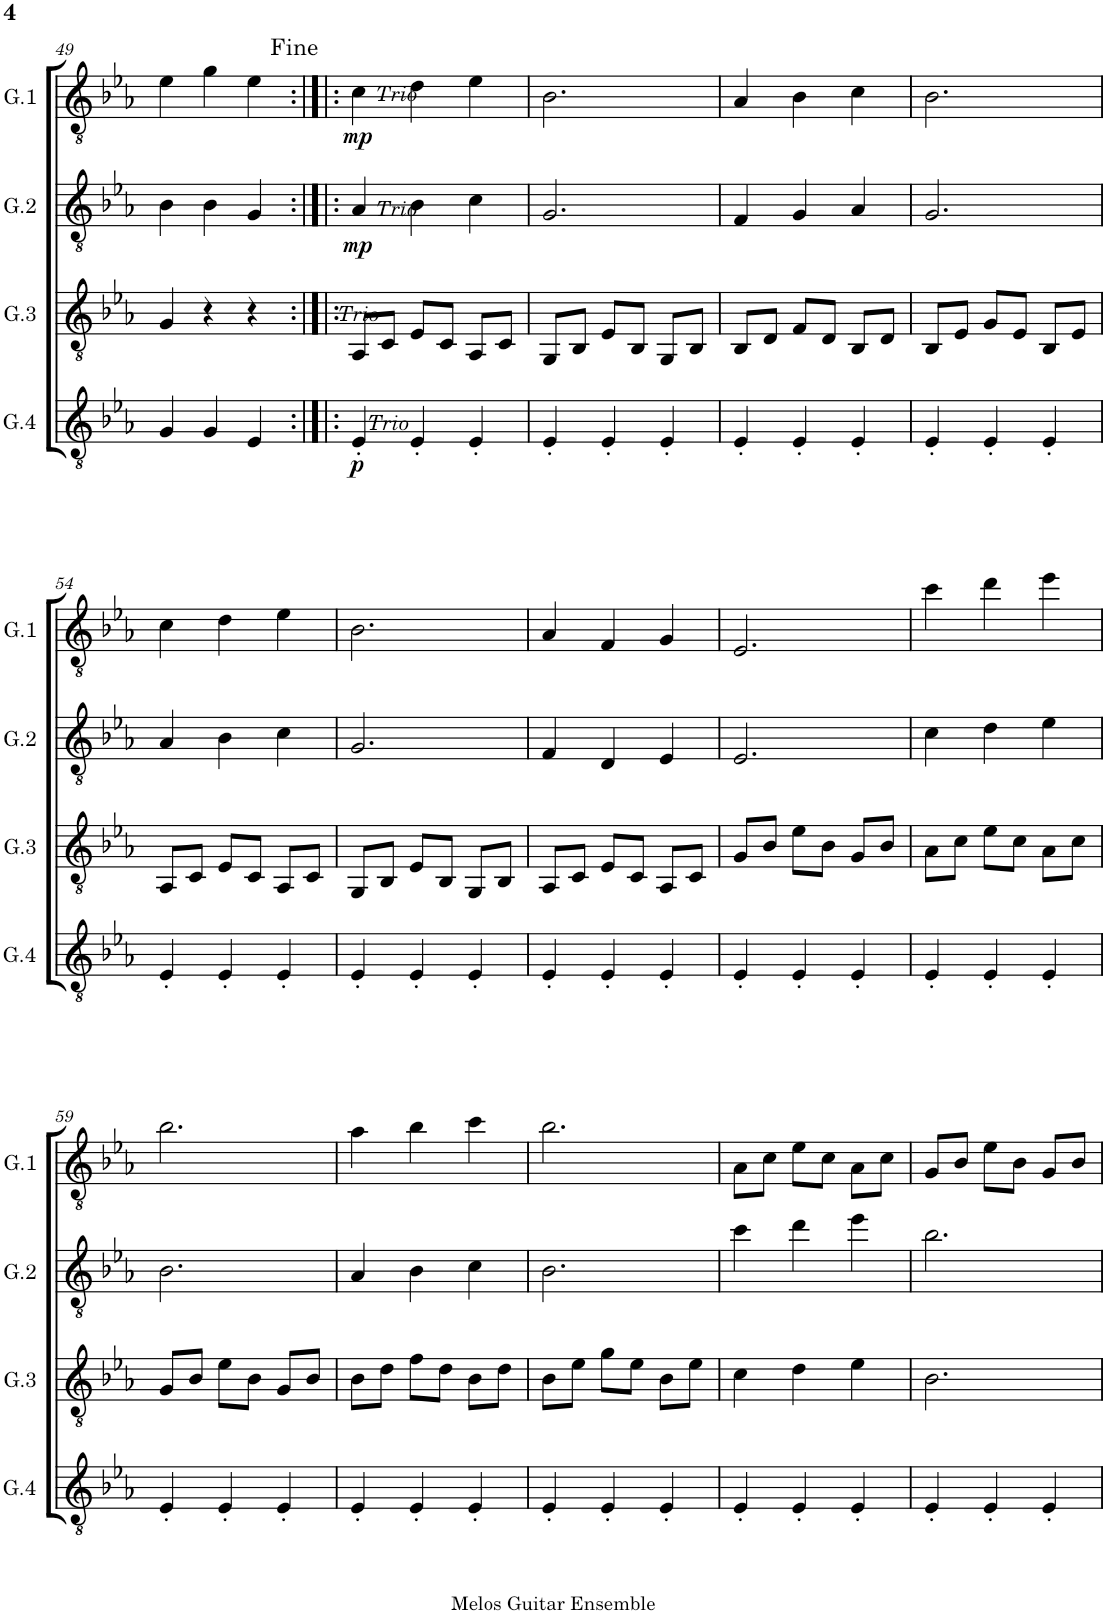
**kern	**dynam	**kern	**kern	**dynam	**kern	**dynam
*part4	*part4	*part3	*part2	*part2	*part1	*part1
*staff4	*staff4	*staff3	*staff2	*staff2	*staff1	*staff1
*I"G.4	*	*I"G.3	*I"G.2	*	*I"G.1	*
*I'G.4	*	*I'G.3	*I'G.2	*	*I'G.1	*
!!LO:PB:g=z
*clefGv2	*	*clefGv2	*clefGv2	*	*clefGv2	*
*k[b-e-a-]	*	*k[b-e-a-]	*k[b-e-a-]	*	*k[b-e-a-]	*
*M3/4	*	*M3/4	*M3/4	*	*M3/4	*
=49	=49	=49	=49	=49	=49	=49
4G/	.	4G/	4B-\	.	4e-\	.
4G/	.	4r	4B-\	.	4g\	.
4E-/	.	4r	4G/	.	4e-\	.
=50:|!|:	=50:|!|:	=50:|!|:	=50:|!|:	=50:|!|:	=50:|!|:	=50:|!|:
!	!	!	!	!	!LO:TX:b:i:t=Trio	!
!	!	!	!LO:TX:b:i:t=Trio	!	!	!
!	!	!LO:TX:b:i:t=Trio	!	!	!	!
!LO:TX:b:i:t=Trio	!	!	!	!	!	!
!	!LO:DY:b	!	!	!LO:DY:b	!	!LO:DY:b
4E-'/	p	8AA-/L	4A-/	mp	4c\	mp
.	.	8C/J	.	.	.	.
4E-'/	.	8E-/L	4B-\	.	4d\	.
.	.	8C/J	.	.	.	.
4E-'/	.	8AA-/L	4c\	.	4e-\	.
.	.	8C/J	.	.	.	.
=51	=51	=51	=51	=51	=51	=51
4E-'/	.	8GG/L	2.G/	.	2.B-\	.
.	.	8BB-/J	.	.	.	.
4E-'/	.	8E-/L	.	.	.	.
.	.	8BB-/J	.	.	.	.
4E-'/	.	8GG/L	.	.	.	.
.	.	8BB-/J	.	.	.	.
=52	=52	=52	=52	=52	=52	=52
4E-'/	.	8BB-/L	4F/	.	4A-/	.
.	.	8D/J	.	.	.	.
4E-'/	.	8F/L	4G/	.	4B-\	.
.	.	8D/J	.	.	.	.
4E-'/	.	8BB-/L	4A-/	.	4c\	.
.	.	8D/J	.	.	.	.
=53	=53	=53	=53	=53	=53	=53
4E-'/	.	8BB-/L	2.G/	.	2.B-\	.
.	.	8E-/J	.	.	.	.
4E-'/	.	8G/L	.	.	.	.
.	.	8E-/J	.	.	.	.
4E-'/	.	8BB-/L	.	.	.	.
.	.	8E-/J	.	.	.	.
!!LO:LB:g=z
=54	=54	=54	=54	=54	=54	=54
4E-'/	.	8AA-/L	4A-/	.	4c\	.
.	.	8C/J	.	.	.	.
4E-'/	.	8E-/L	4B-\	.	4d\	.
.	.	8C/J	.	.	.	.
4E-'/	.	8AA-/L	4c\	.	4e-\	.
.	.	8C/J	.	.	.	.
=55	=55	=55	=55	=55	=55	=55
4E-'/	.	8GG/L	2.G/	.	2.B-\	.
.	.	8BB-/J	.	.	.	.
4E-'/	.	8E-/L	.	.	.	.
.	.	8BB-/J	.	.	.	.
4E-'/	.	8GG/L	.	.	.	.
.	.	8BB-/J	.	.	.	.
=56	=56	=56	=56	=56	=56	=56
4E-'/	.	8AA-/L	4F/	.	4A-/	.
.	.	8C/J	.	.	.	.
4E-'/	.	8E-/L	4D/	.	4F/	.
.	.	8C/J	.	.	.	.
4E-'/	.	8AA-/L	4E-/	.	4G/	.
.	.	8C/J	.	.	.	.
=57	=57	=57	=57	=57	=57	=57
4E-'/	.	8G/L	2.E-/	.	2.E-/	.
.	.	8B-/J	.	.	.	.
4E-'/	.	8e-\L	.	.	.	.
.	.	8B-\J	.	.	.	.
4E-'/	.	8G/L	.	.	.	.
.	.	8B-/J	.	.	.	.
=58	=58	=58	=58	=58	=58	=58
4E-'/	.	8A-\L	4c\	.	4cc\	.
.	.	8c\J	.	.	.	.
4E-'/	.	8e-\L	4d\	.	4dd\	.
.	.	8c\J	.	.	.	.
4E-'/	.	8A-\L	4e-\	.	4ee-\	.
.	.	8c\J	.	.	.	.
!!LO:LB:g=z
=59	=59	=59	=59	=59	=59	=59
4E-'/	.	8G/L	2.B-\	.	2.b-\	.
.	.	8B-/J	.	.	.	.
4E-'/	.	8e-\L	.	.	.	.
.	.	8B-\J	.	.	.	.
4E-'/	.	8G/L	.	.	.	.
.	.	8B-/J	.	.	.	.
=60	=60	=60	=60	=60	=60	=60
4E-'/	.	8B-\L	4A-/	.	4a-\	.
.	.	8d\J	.	.	.	.
4E-'/	.	8f\L	4B-\	.	4b-\	.
.	.	8d\J	.	.	.	.
4E-'/	.	8B-\L	4c\	.	4cc\	.
.	.	8d\J	.	.	.	.
=61	=61	=61	=61	=61	=61	=61
4E-'/	.	8B-\L	2.B-\	.	2.b-\	.
.	.	8e-\J	.	.	.	.
4E-'/	.	8g\L	.	.	.	.
.	.	8e-\J	.	.	.	.
4E-'/	.	8B-\L	.	.	.	.
.	.	8e-\J	.	.	.	.
=62	=62	=62	=62	=62	=62	=62
4E-'/	.	4c\	4cc\	.	8A-\L	.
.	.	.	.	.	8c\J	.
4E-'/	.	4d\	4dd\	.	8e-\L	.
.	.	.	.	.	8c\J	.
4E-'/	.	4e-\	4ee-\	.	8A-\L	.
.	.	.	.	.	8c\J	.
=63	=63	=63	=63	=63	=63	=63
4E-'/	.	2.B-\	2.b-\	.	8G/L	.
.	.	.	.	.	8B-/J	.
4E-'/	.	.	.	.	8e-\L	.
.	.	.	.	.	8B-\J	.
4E-'/	.	.	.	.	8G/L	.
.	.	.	.	.	8B-/J	.
=	=	=	=	=	=	=
*-	*-	*-	*-	*-	*-	*-
